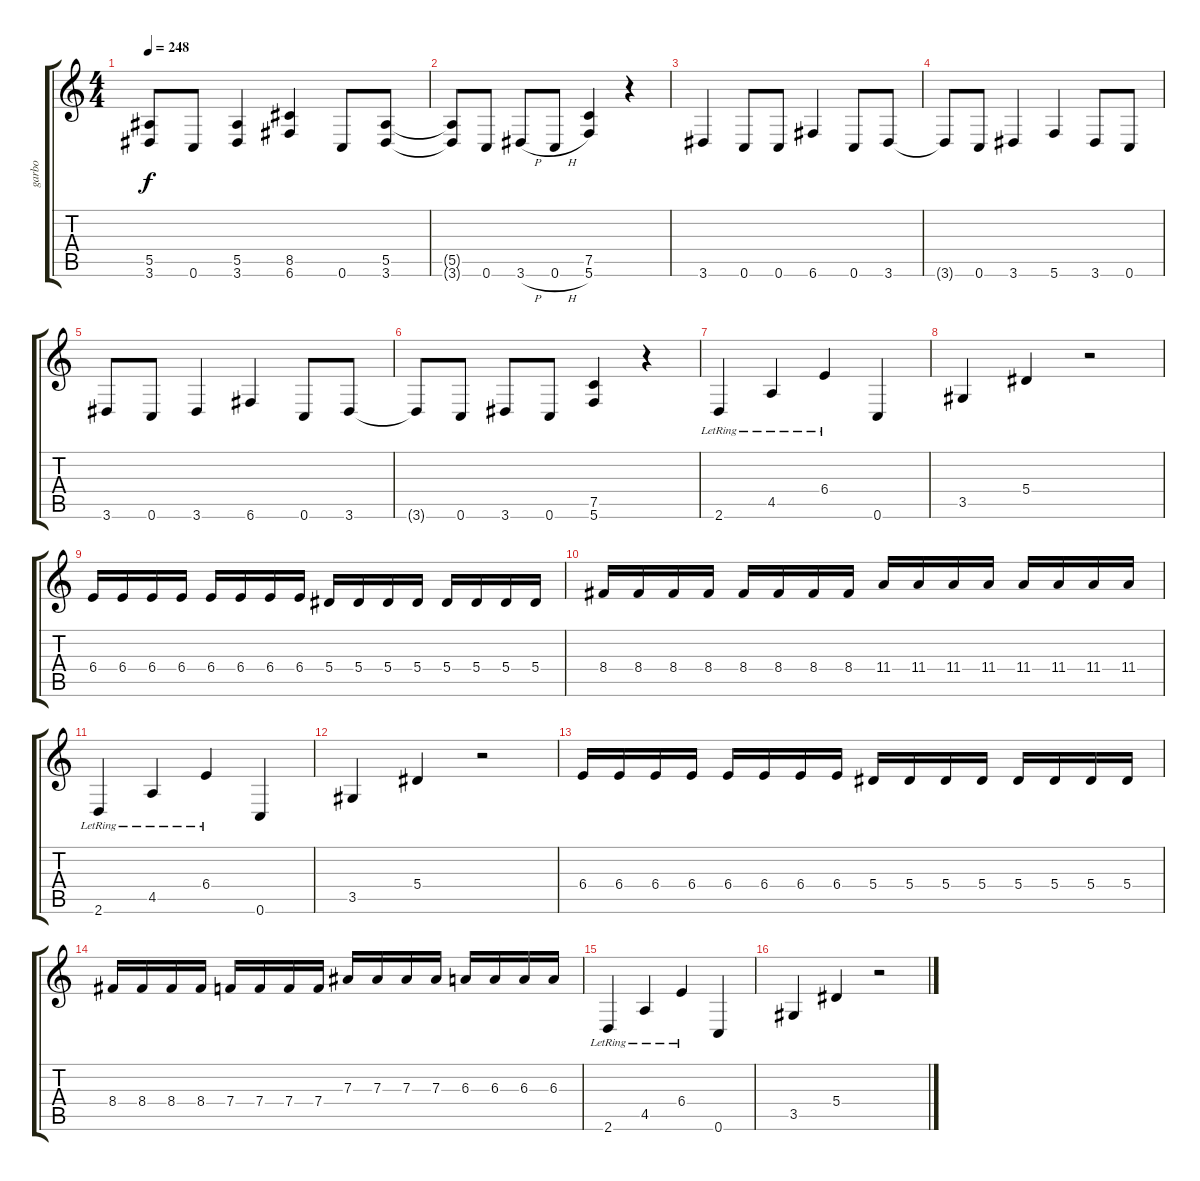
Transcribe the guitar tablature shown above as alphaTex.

\track ("garbo" "garbo") {instrument overdrivenguitar}
\staff {score tabs}
\tuning (C4 G3 Eb3 Bb2 F2 C2) {hide}
\ts (4 4)
\tempo 248
\clef g2
\ks c
(5.5 3.6).8{dy f} 0.6.8 (5.5 3.6).4 (8.5 6.6).4 0.6.8 (5.5 3.6).8 |
(5.5{t} 3.6{t}).8 0.6.8 3.6{h}.8 0.6{h}.8 (7.5 5.6).4 r.4 |
3.6.4 0.6.8 0.6.8 6.6.4 0.6.8 3.6.8 |
3.6{t}.8 0.6.8 3.6.4 5.6.4 3.6.8 0.6.8 |
3.6.8 0.6.8 3.6.4 6.6.4 0.6.8 3.6.8 |
3.6{t}.8 0.6.8 3.6.8 0.6.8 (7.5 5.6).4 r.4 |
2.6{lr}.4 4.5{lr}.4 6.4{lr}.4 0.6.4 |
3.5.4 5.4.4 r.2 |
6.4.16 6.4.16 6.4.16 6.4.16 6.4.16 6.4.16 6.4.16 6.4.16 5.4.16 5.4.16 5.4.16 5.4.16 5.4.16 5.4.16 5.4.16 5.4.16 |
8.4.16 8.4.16 8.4.16 8.4.16 8.4.16 8.4.16 8.4.16 8.4.16 11.4.16 11.4.16 11.4.16 11.4.16 11.4.16 11.4.16 11.4.16 11.4.16 |
2.6{lr}.4 4.5{lr}.4 6.4{lr}.4 0.6.4 |
3.5.4 5.4.4 r.2 |
6.4.16 6.4.16 6.4.16 6.4.16 6.4.16 6.4.16 6.4.16 6.4.16 5.4.16 5.4.16 5.4.16 5.4.16 5.4.16 5.4.16 5.4.16 5.4.16 |
8.4.16 8.4.16 8.4.16 8.4.16 7.4.16 7.4.16 7.4.16 7.4.16 7.3.16 7.3.16 7.3.16 7.3.16 6.3.16 6.3.16 6.3.16 6.3.16 |
2.6{lr}.4 4.5{lr}.4 6.4{lr}.4 0.6.4 |
3.5.4 5.4.4 r.2
